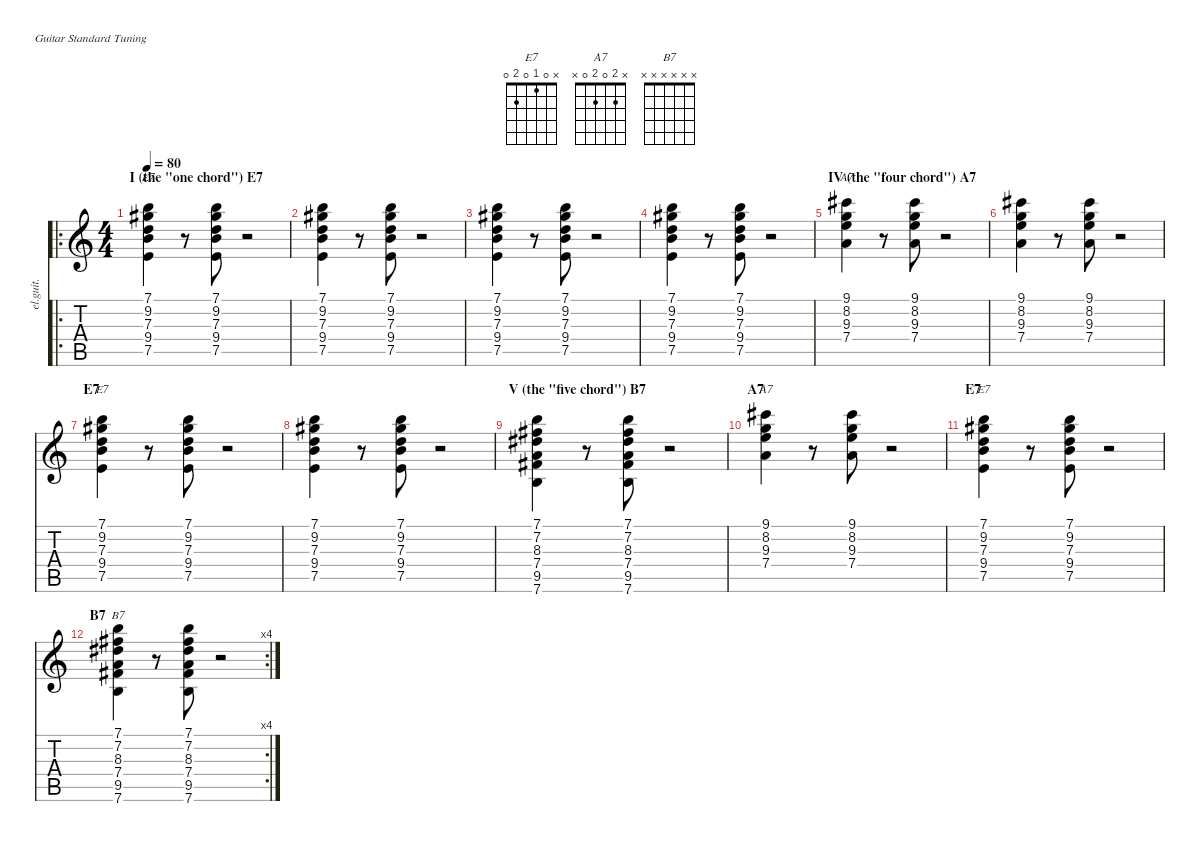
\defaultSystemsLayout 4
\hideDynamics
\bracketExtendMode nobrackets
\track ("Chords" "el.guit.") {instrument electricguitarclean}
\staff {score tabs}
\tuning (E4 B3 G3 D3 A2 E2)
\chord ("E7" x 0 1 0 2 0) {showfingering false}
\chord ("A7" x 2 0 2 0 x) {showfingering false}
\chord ("B7" x x x x x x)
\ro
\ts (4 4)
\section ("" "I (the \"one chord\") E7")
\tempo 80
\clef g2
\ks c
(7.5 9.4 7.3 9.2{acc #} 7.1).4{ch "E7" dy mf instrument electricguitarclean beam Down} r.8{beam Down} (7.5 9.4 7.3 9.2{acc #} 7.1).8{beam Down} r.2{beam Down} |
(7.5 9.4 7.3 9.2{acc #} 7.1).4{beam Down} r.8{beam Down} (7.5 9.4 7.3 9.2{acc #} 7.1).8{beam Down} r.2{beam Down} |
(7.5 9.4 7.3 9.2{acc #} 7.1).4{beam Down} r.8{beam Down} (7.5 9.4 7.3 9.2{acc #} 7.1).8{beam Down} r.2{beam Down} |
(7.5 9.4 7.3 9.2{acc #} 7.1).4{beam Down} r.8{beam Down} (7.5 9.4 7.3 9.2{acc #} 7.1).8{beam Down} r.2{beam Down} |
\section ("" "IV (the \"four chord\") A7")
(7.4 9.3 8.2 9.1{acc #}).4{ch "A7" beam Down} r.8{beam Down} (7.4 9.3 8.2 9.1{acc #}).8{beam Down} r.2{beam Down} |
(7.4 9.3 8.2 9.1{acc #}).4{beam Down} r.8{beam Down} (7.4 9.3 8.2 9.1{acc #}).8{beam Down} r.2{beam Down} |
\section ("" "E7")
(7.5 9.4 7.3 9.2{acc #} 7.1).4{ch "E7" beam Down} r.8{beam Down} (7.5 9.4 7.3 9.2{acc #} 7.1).8{beam Down} r.2{beam Down} |
(7.5 9.4 7.3 9.2{acc #} 7.1).4{beam Down} r.8{beam Down} (7.5 9.4 7.3 9.2{acc #} 7.1).8{beam Down} r.2{beam Down} |
\section ("" "V (the \"five chord\") B7")
(7.6 9.5{acc #} 7.4 8.3{acc #} 7.2{acc #} 7.1).4{beam Down} r.8{beam Down} (7.6 9.5{acc #} 7.4 8.3{acc #} 7.2{acc #} 7.1).8{beam Down} r.2{beam Down} |
\section ("" "A7")
(7.4 9.3 8.2 9.1{acc #}).4{ch "A7" beam Down} r.8{beam Down} (7.4 9.3 8.2 9.1{acc #}).8{beam Down} r.2{beam Down} |
\section ("" "E7")
(7.5 9.4 7.3 9.2{acc #} 7.1).4{ch "E7" beam Down} r.8{beam Down} (7.5 9.4 7.3 9.2{acc #} 7.1).8{beam Down} r.2{beam Down} |
\rc 4
\section ("" "B7")
(7.6 9.5{acc #} 7.4 8.3{acc #} 7.2{acc #} 7.1).4{ch "B7" beam Down} r.8{beam Down} (7.6 9.5{acc #} 7.4 8.3{acc #} 7.2{acc #} 7.1).8{beam Down} r.2{beam Down}
